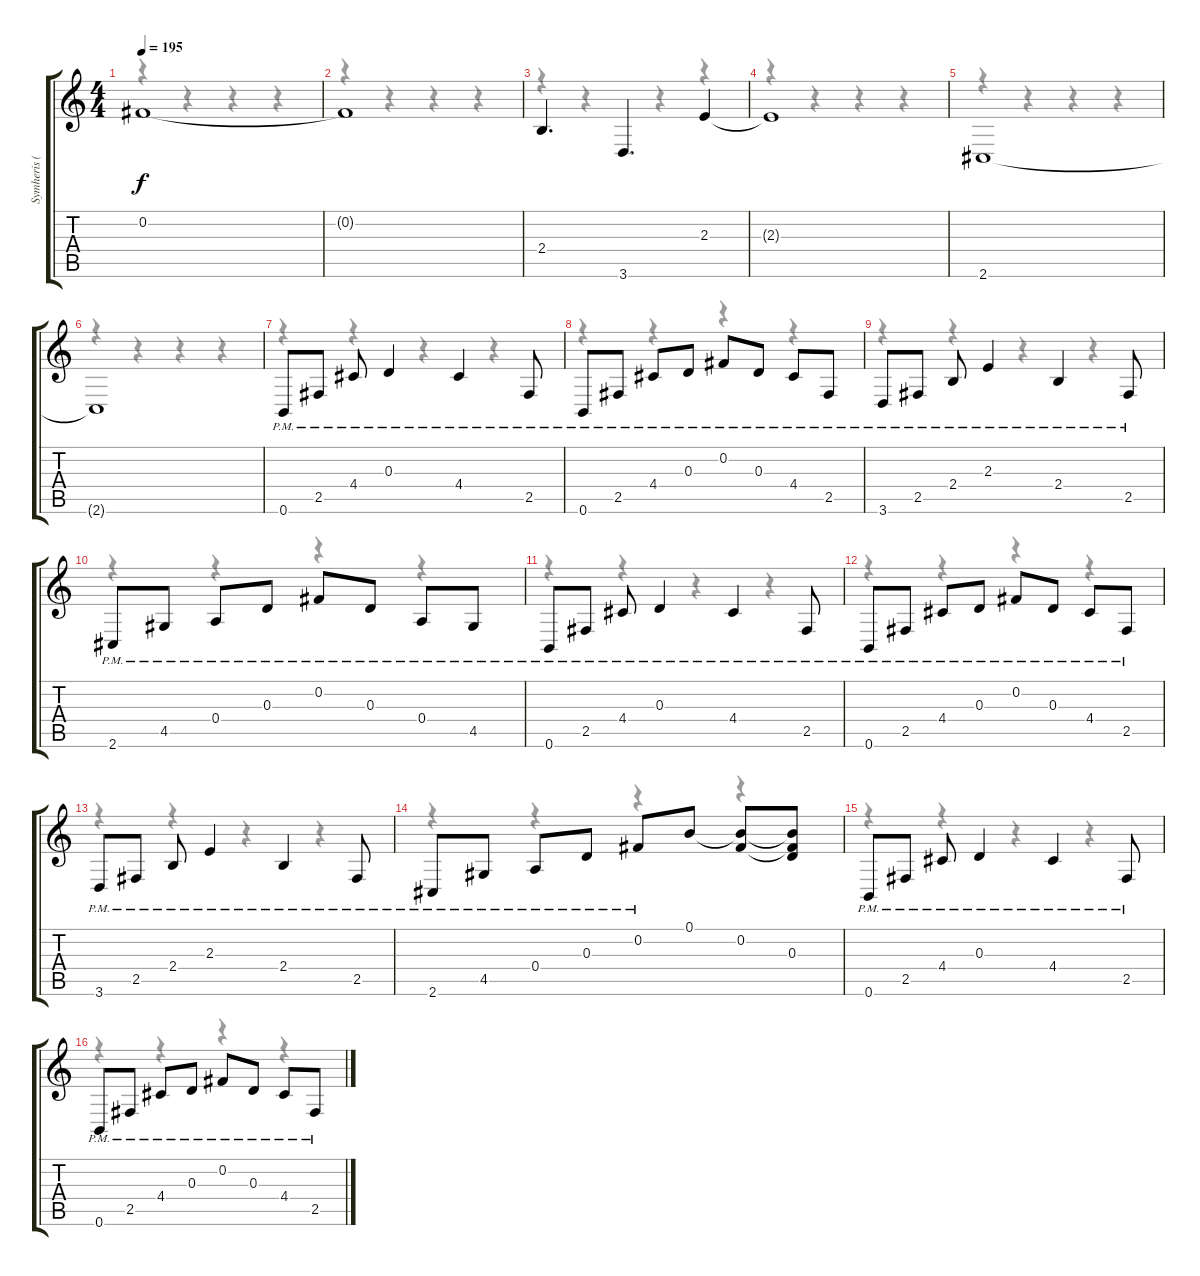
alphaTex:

\track ("Symheris (Clean)" "Symheris (") {instrument electricguitarclean}
\staff {score tabs}
\tuning (B3 Gb3 D3 A2 E2 B1) {hide}
\voice
\ts (4 4)
\tempo 195
\clef g2
\ks c
0.2{t}.1{dy f} |
0.2{t}.1 |
2.4.4{d} 3.6.4{d} 2.3.4 |
2.3{t}.1 |
2.6.1 |
2.6{t}.1 |
0.6{pm}.8 2.5{pm}.8 4.4{pm}.8 0.3{pm}.4 4.4{pm}.4 2.5{pm}.8 |
0.6{pm}.8 2.5{pm}.8 4.4{pm}.8 0.3{pm}.8 0.2{pm}.8 0.3{pm}.8 4.4{pm}.8 2.5{pm}.8 |
3.6{pm}.8 2.5{pm}.8 2.4{pm}.8 2.3{pm}.4 2.4{pm}.4 2.5{pm}.8 |
2.6{pm}.8 4.5{pm}.8 0.4{pm}.8 0.3{pm}.8 0.2{pm}.8 0.3{pm}.8 0.4{pm}.8 4.5{pm}.8 |
0.6{pm}.8 2.5{pm}.8 4.4{pm}.8 0.3{pm}.4 4.4{pm}.4 2.5{pm}.8 |
0.6{pm}.8 2.5{pm}.8 4.4{pm}.8 0.3{pm}.8 0.2{pm}.8 0.3{pm}.8 4.4{pm}.8 2.5{pm}.8 |
3.6{pm}.8 2.5{pm}.8 2.4{pm}.8 2.3{pm}.4 2.4{pm}.4 2.5{pm}.8 |
2.6{pm}.8 4.5{pm}.8 0.4{pm}.8 0.3{pm}.8 0.2{pm}.8 0.1.8 (0.1{t} 0.2).8 (0.1{t} 0.2{t} 0.3).8 |
0.6{pm}.8 2.5{pm}.8 4.4{pm}.8 0.3{pm}.4 4.4{pm}.4 2.5{pm}.8 |
0.6{pm}.8 2.5{pm}.8 4.4{pm}.8 0.3{pm}.8 0.2{pm}.8 0.3{pm}.8 4.4{pm}.8 2.5{pm}.8
\voice
\clef g2
\ottava regular
\simile none
\ks c
r.4{dy f} r.4 r.4 r.4 |
r.4 r.4 r.4 r.4 |
r.4 r.4 r.4 r.4 |
r.4 r.4 r.4 r.4 |
r.4 r.4 r.4 r.4 |
r.4 r.4 r.4 r.4 |
r.4 r.4 r.4 r.4 |
r.4 r.4 r.4 r.4 |
r.4 r.4 r.4 r.4 |
r.4 r.4 r.4 r.4 |
r.4 r.4 r.4 r.4 |
r.4 r.4 r.4 r.4 |
r.4 r.4 r.4 r.4 |
r.4 r.4 r.4 r.4 |
r.4 r.4 r.4 r.4 |
r.4 r.4 r.4 r.4
